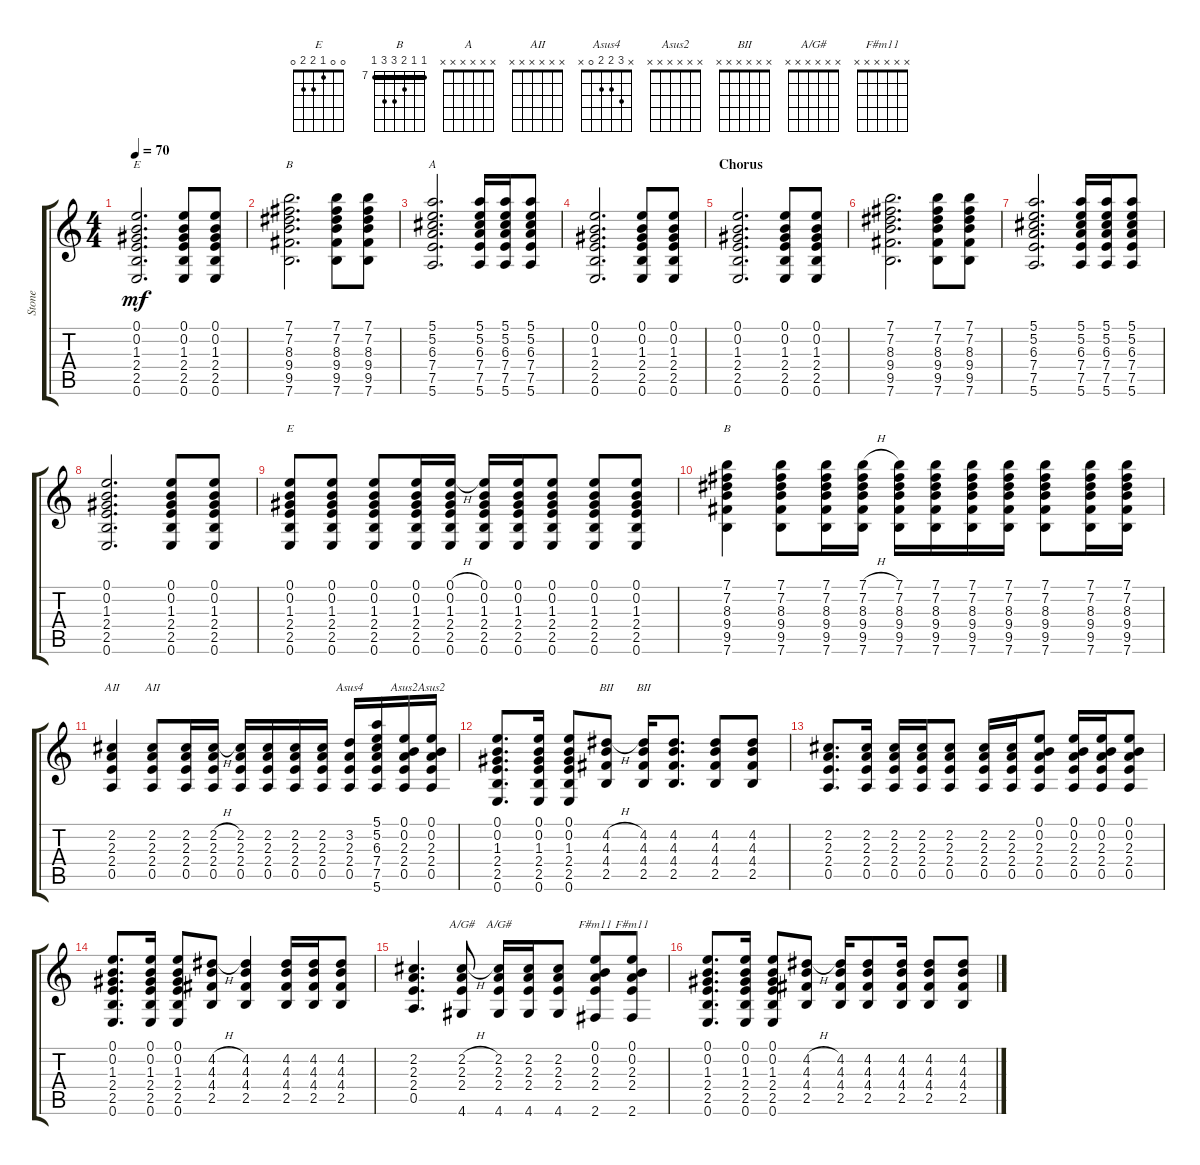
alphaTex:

\track ("Stone" "Stone") {instrument electricguitarclean}
\staff {score tabs}
\tuning (E4 B3 G3 D3 A2 E2) {hide}
\chord ("E" x x x x x x)
\chord ("B" x x x x x x)
\chord ("A" x x x x x x)
\chord ("E" 0 0 1 2 2 0)
\chord ("B" 7 7 8 9 9 7) {firstfret 7 barre 7}
\chord ("AII" x 2 2 2 0 x)
\chord ("AII" x x x x x x)
\chord ("Asus4" x 3 2 2 0 x)
\chord ("Asus2" 0 0 2 2 0 x)
\chord ("Asus2" x x x x x x)
\chord ("BII" x 4 4 4 2 x) {barre 4}
\chord ("BII" x x x x x x)
\chord ("A/G#" x 2 2 2 x 4) {barre 2}
\chord ("A/G#" x x x x x x)
\chord ("F#m11" 0 0 2 2 x 2)
\chord ("F#m11" x x x x x x)
\ts (4 4)
\tempo 70
\clef g2
\ks c
(0.1 0.2 1.3 2.4 2.5 0.6).2{d ch "E" dy mf} (0.1 0.2 1.3 2.4 2.5 0.6).8 (0.1 0.2 1.3 2.4 2.5 0.6).8 |
(7.1 7.2 8.3 9.4 9.5 7.6).2{d ch "B"} (7.1 7.2 8.3 9.4 9.5 7.6).8 (7.1 7.2 8.3 9.4 9.5 7.6).8 |
(5.1 5.2 6.3 7.4 7.5 5.6).2{d ch "A"} (5.1 5.2 6.3 7.4 7.5 5.6).16 (5.1 5.2 6.3 7.4 7.5 5.6).16 (5.1 5.2 6.3 7.4 7.5 5.6).8 |
(0.1 0.2 1.3 2.4 2.5 0.6).2{d} (0.1 0.2 1.3 2.4 2.5 0.6).8 (0.1 0.2 1.3 2.4 2.5 0.6).8 |
\section ("" "Chorus")
(0.1 0.2 1.3 2.4 2.5 0.6).2{d} (0.1 0.2 1.3 2.4 2.5 0.6).8 (0.1 0.2 1.3 2.4 2.5 0.6).8 |
(7.1 7.2 8.3 9.4 9.5 7.6).2{d} (7.1 7.2 8.3 9.4 9.5 7.6).8 (7.1 7.2 8.3 9.4 9.5 7.6).8 |
(5.1 5.2 6.3 7.4 7.5 5.6).2{d} (5.1 5.2 6.3 7.4 7.5 5.6).16 (5.1 5.2 6.3 7.4 7.5 5.6).16 (5.1 5.2 6.3 7.4 7.5 5.6).8 |
(0.1 0.2 1.3 2.4 2.5 0.6).2{d} (0.1 0.2 1.3 2.4 2.5 0.6).8 (0.1 0.2 1.3 2.4 2.5 0.6).8 |
(0.1 0.2 1.3 2.4 2.5 0.6).8{ch "E"} (0.1 0.2 1.3 2.4 2.5 0.6).8 (0.1 0.2 1.3 2.4 2.5 0.6).8 (0.1 0.2 1.3 2.4 2.5 0.6).16 (0.1{h} 0.2 1.3 2.4 2.5 0.6).16 (0.1 0.2 1.3 2.4 2.5 0.6).16 (0.1 0.2 1.3 2.4 2.5 0.6).16 (0.1 0.2 1.3 2.4 2.5 0.6).8 (0.1 0.2 1.3 2.4 2.5 0.6).8 (0.1 0.2 1.3 2.4 2.5 0.6).8 |
(7.1 7.2 8.3 9.4 9.5 7.6).4{ch "B"} (7.1 7.2 8.3 9.4 9.5 7.6).8 (7.1 7.2 8.3 9.4 9.5 7.6).16 (7.1{h} 7.2 8.3 9.4 9.5 7.6).16 (7.1 7.2 8.3 9.4 9.5 7.6).16 (7.1 7.2 8.3 9.4 9.5 7.6).16 (7.1 7.2 8.3 9.4 9.5 7.6).16 (7.1 7.2 8.3 9.4 9.5 7.6).16 (7.1 7.2 8.3 9.4 9.5 7.6).8 (7.1 7.2 8.3 9.4 9.5 7.6).16 (7.1 7.2 8.3 9.4 9.5 7.6).16 |
(2.2 2.3 2.4 0.5).4{ch "AII"} (2.2 2.3 2.4 0.5).8{ch "AII"} (2.2 2.3 2.4 0.5).16 (2.2{h} 2.3 2.4 0.5).16 (2.2 2.3 2.4 0.5).16 (2.2 2.3 2.4 0.5).16 (2.2 2.3 2.4 0.5).16 (2.2 2.3 2.4 0.5).16 (3.2 2.3 2.4 0.5).16{ch "Asus4"} (5.1 5.2 6.3 7.4 7.5 5.6).16 (0.1 0.2 2.3 2.4 0.5).16{ch "Asus2"} (0.1 0.2 2.3 2.4 0.5).16{ch "Asus2"} |
(0.1 0.2 1.3 2.4 2.5 0.6).8{d} (0.1 0.2 1.3 2.4 2.5 0.6).16 (0.1 0.2 1.3 2.4 2.5 0.6).8 (4.2{h} 4.3 4.4 2.5).8{ch "BII"} (4.2 4.3 4.4 2.5).16{ch "BII"} (4.2 4.3 4.4 2.5).8{d} (4.2 4.3 4.4 2.5).8 (4.2 4.3 4.4 2.5).8 |
(2.2 2.3 2.4 0.5).8{d} (2.2 2.3 2.4 0.5).16 (2.2 2.3 2.4 0.5).16 (2.2 2.3 2.4 0.5).16 (2.2 2.3 2.4 0.5).8 (2.2 2.3 2.4 0.5).16 (2.2 2.3 2.4 0.5).16 (0.1 0.2 2.3 2.4 0.5).8 (0.1 0.2 2.3 2.4 0.5).16 (0.1 0.2 2.3 2.4 0.5).16 (0.1 0.2 2.3 2.4 0.5).8 |
(0.1 0.2 1.3 2.4 2.5 0.6).8{d} (0.1 0.2 1.3 2.4 2.5 0.6).16 (0.1 0.2 1.3 2.4 2.5 0.6).8 (4.2{h} 4.3 4.4 2.5).8 (4.2 4.3 4.4 2.5).4 (4.2 4.3 4.4 2.5).16 (4.2 4.3 4.4 2.5).16 (4.2 4.3 4.4 2.5).8 |
(2.2 2.3 2.4 0.5).4{d} (2.2{h} 2.3 2.4 4.6).8{ch "A/G#"} (2.2 2.3 2.4 4.6).16{ch "A/G#"} (2.2 2.3 2.4 4.6).16 (2.2 2.3 2.4 4.6).8 (0.1 0.2 2.3 2.4 2.6).8{ch "F#m11"} (0.1 0.2 2.3 2.4 2.6).8{ch "F#m11"} |
(0.1 0.2 1.3 2.4 2.5 0.6).8{d} (0.1 0.2 1.3 2.4 2.5 0.6).16 (0.1 0.2 1.3 2.4 2.5 0.6).8 (4.2{h} 4.3 4.4 2.5).8 (4.2 4.3 4.4 2.5).16 (4.2 4.3 4.4 2.5).8 (4.2 4.3 4.4 2.5).16 (4.2 4.3 4.4 2.5).8 (4.2 4.3 4.4 2.5).8
